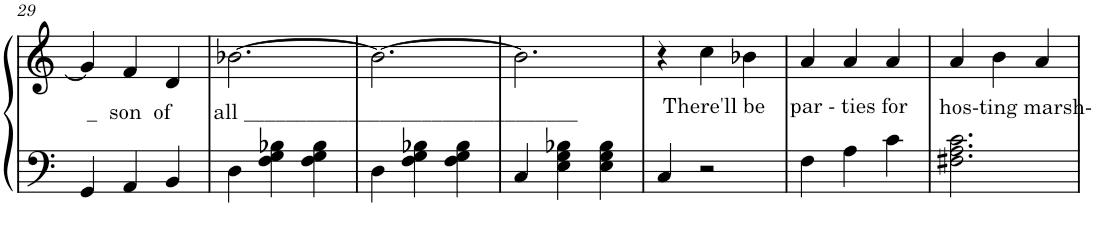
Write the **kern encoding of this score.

**kern	**kern
*part1	*part1
*staff2	*staff1
*I"Piano	*
*I'Pno.	*
!!LO:PB:g=z
*clefF4	*clefG2
*k[]	*k[]
*M3/4	*M3/4
=29	=29
!	!LO:TX:b:t=_  son  of
4GG/	4g/]
4AA/	4f/
4BB/	4d/
=30	=30
!	!LO:TX:b:t=all ________________________________
4D\	[2.b-X\
4F\ 4G\ 4B-X\	.
4F\ 4G\ 4B-\	.
=31	=31
4D\	2.b-\_
4F\ 4G\ 4B-X\	.
4F\ 4G\ 4B-\	.
=32	=32
4C/	2.b-\]
4E\ 4G\ 4B-X\	.
4E\ 4G\ 4B-\	.
=33	=33
4C/	4r
!	!LO:TX:b:t=There'll be
2r	4cc\
.	4b-X\
=34	=34
!	!LO:TX:b:t=par - ties for
4F\	4a/
4A\	4a/
4c\	4a/
=35	=35
!	!LO:TX:b:t=hos-ting marsh-
2.F#X\ 2.A\ 2.c\	4a/
.	4b\
.	4a/
=	=
*-	*-
